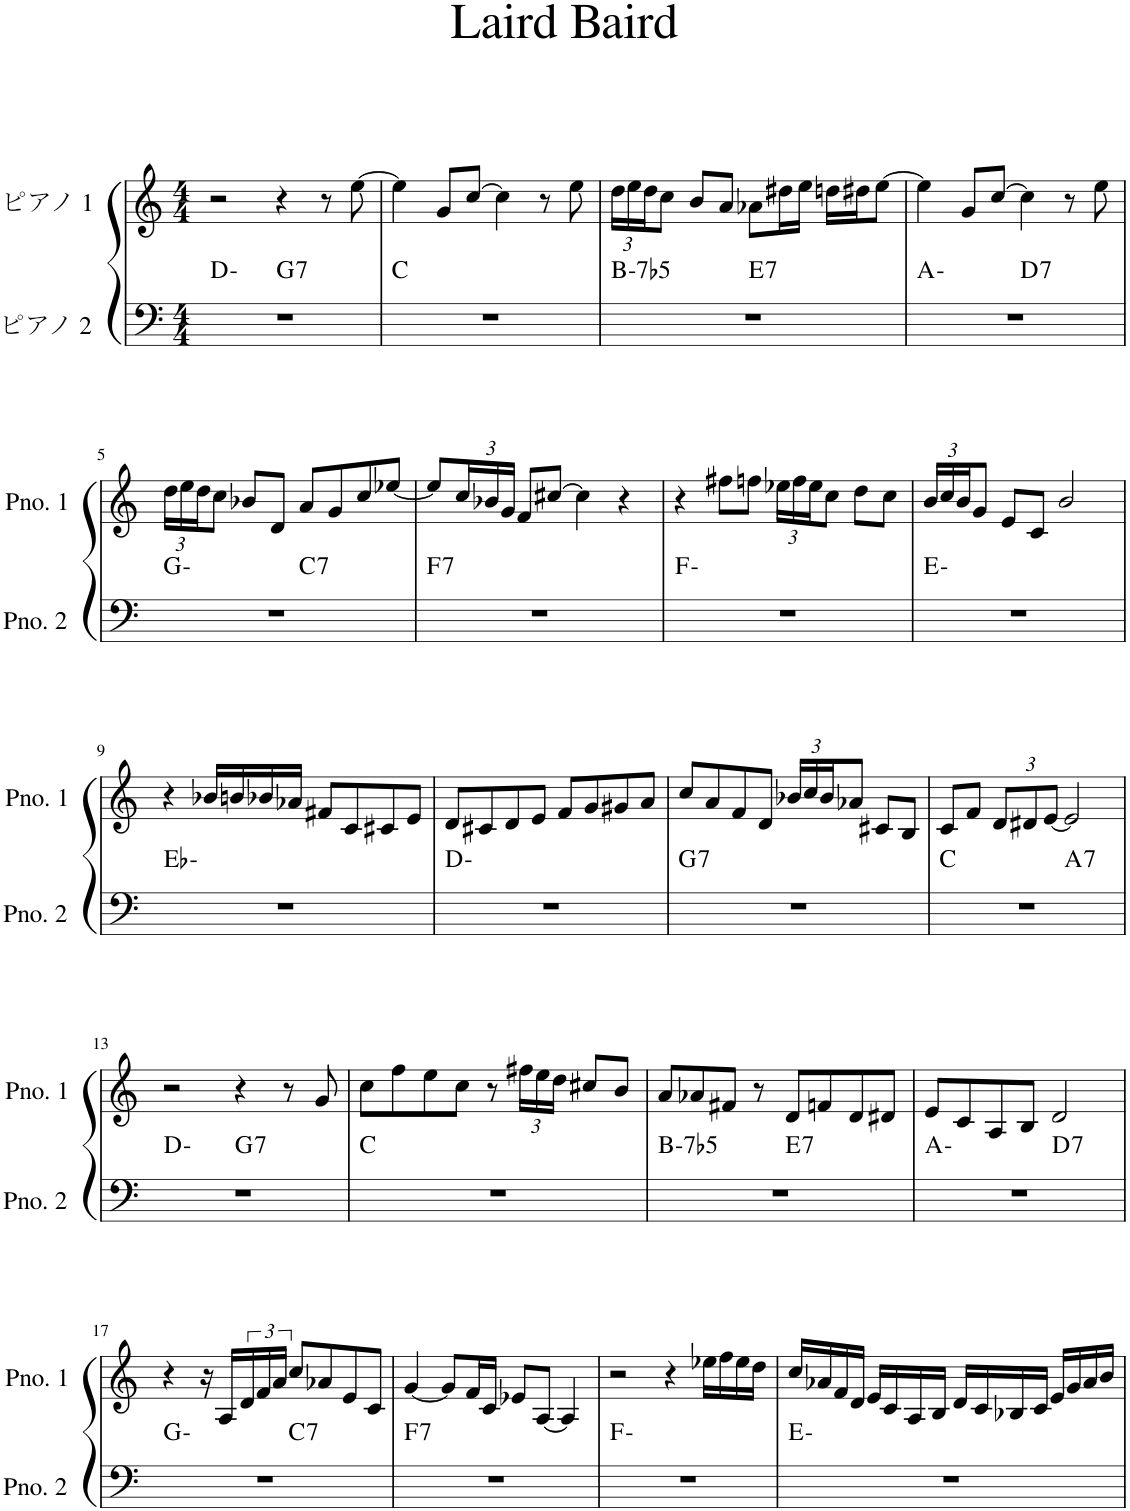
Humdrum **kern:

**kern	**harte	**kern
*part2	*part2	*part1
*staff2	*	*staff1
*I"ピアノ 2	*	*I"ピアノ 1
*clefF4	*	*clefG2
*k[]	*	*k[]
*M4/4	*	*M4/4
=1	=1	=1
*^	*	*
1r	2ryy	D:min	2r
!	!	!LO:H:kt=7	!
.	2ryy	G:7	4r
.	.	.	8r
.	.	.	[8ee\
*v	*v	*	*
=2	=2	=2
1r	C:maj	4ee\]
.	.	8g/L
.	.	[8cc/J
.	.	4cc\]
.	.	8r
.	.	8ee\
=3	=3	=3
*	*	*Xbrackettup
!	!LO:H:kt=-7b5	!
*^	*	*
1r	2ryy	B:hdim7	24dd\LL
.	.	.	24ee\
.	.	.	24dd\J
.	.	.	8cc\J
.	.	.	8b/L
.	.	.	8a/J
!	!	!LO:H:kt=7	!
.	2ryy	E:7	8a-X\L
.	.	.	16dd#X\L
.	.	.	16ee\JJ
.	.	.	16ddn\LL
.	.	.	16dd#X\J
.	.	.	[8ee\J
=4	=4	=4	=4
1r	2ryy	A:min	4ee\]
.	.	.	8g/L
.	.	.	[8cc/J
!	!	!LO:H:kt=7	!
.	2ryy	D:7	4cc\]
.	.	.	8r
.	.	.	8ee\
!!LO:LB:g=z
=5	=5	=5	=5
1r	2ryy	G:min	24dd\LL
.	.	.	24ee\
.	.	.	24dd\J
.	.	.	8cc\J
.	.	.	8b-X/L
.	.	.	8d/J
!	!	!LO:H:kt=7	!
.	2ryy	C:7	8a/L
.	.	.	8g/
.	.	.	8cc/
.	.	.	[8ee-X/J
=6	=6	=6	=6
!	!	!LO:H:kt=7	!
*v	*v	*	*
1r	F:7	8ee-/L]
.	.	24cc/L
.	.	24b-X/
.	.	24g/JJ
.	.	8f/L
.	.	[8cc#X/J
.	.	4cc#\]
.	.	4r
=7	=7	=7
1r	F:min	4r
.	.	8ff#X\L
.	.	8ffn\J
.	.	24ee-X\LL
.	.	24ff\
.	.	24ee-\J
.	.	8cc\J
.	.	8dd\L
.	.	8cc\J
=8	=8	=8
1r	E:min	24b/LL
.	.	24cc/
.	.	24b/J
.	.	8g/J
.	.	8e/L
.	.	8c/J
.	.	2b/
!!LO:LB:g=z
=9	=9	=9
1r	Eb:min	4r
.	.	16b-X/LL
.	.	16bn/
.	.	16b-X/
.	.	16a-X/JJ
.	.	8f#X/L
.	.	8c/
.	.	8c#X/
.	.	8e/J
=10	=10	=10
1r	D:min	8d/L
.	.	8c#X/
.	.	8d/
.	.	8e/J
.	.	8f/L
.	.	8g/
.	.	8g#X/
.	.	8a/J
=11	=11	=11
!	!LO:H:kt=7	!
1r	G:7	8cc/L
.	.	8a/
.	.	8f/
.	.	8d/J
.	.	24b-X/LL
.	.	24cc/
.	.	24b-/J
.	.	8a-X/J
.	.	8c#X/L
.	.	8B/J
=12	=12	=12
*^	*	*
1r	2ryy	C:maj	8c/L
.	.	.	8f/J
.	.	.	12d/L
.	.	.	12d#X/
.	.	.	[12e/J
!	!	!LO:H:kt=7	!
.	2ryy	A:7	2e/]
!!LO:LB:g=z
=13	=13	=13	=13
1r	2ryy	D:min	2r
!	!	!LO:H:kt=7	!
.	2ryy	G:7	4r
.	.	.	8r
.	.	.	8g/
*v	*v	*	*
=14	=14	=14
1r	C:maj	8cc\L
.	.	8ff\
.	.	8ee\
.	.	8cc\J
.	.	8r
.	.	24ff#X\LL
.	.	24ee\
.	.	24dd\JJ
.	.	8cc#X/L
.	.	8b/J
=15	=15	=15
!	!LO:H:kt=-7b5	!
*^	*	*
1r	2ryy	B:hdim7	8a/L
.	.	.	8a-X/
.	.	.	8f#X/J
.	.	.	8r
!	!	!LO:H:kt=7	!
.	2ryy	E:7	8d/L
.	.	.	8fn/
.	.	.	8d/
.	.	.	8d#X/J
=16	=16	=16	=16
1r	2ryy	A:min	8e/L
.	.	.	8c/
.	.	.	8A/
.	.	.	8B/J
!	!	!LO:H:kt=7	!
.	2ryy	D:7	2d/
!!LO:LB:g=z
=17	=17	=17	=17
1r	2ryy	G:min	4r
.	.	.	16r
.	.	.	16A/LL
*	*	*	*brackettup
.	.	.	24d/
.	.	.	24f/
.	.	.	24a/JJ
!	!	!LO:H:kt=7	!
.	2ryy	C:7	8cc/L
.	.	.	8a-X/
.	.	.	8e/
.	.	.	8c/J
=18	=18	=18	=18
!	!	!LO:H:kt=7	!
*v	*v	*	*
1r	F:7	[4g/
.	.	8g/L]
.	.	16f/L
.	.	16c/JJ
.	.	8e-X/L
.	.	[8A/J
.	.	4A/]
=19	=19	=19
1r	F:min	2r
.	.	4r
.	.	16ee-X\LL
.	.	16ff\
.	.	16ee-\
.	.	16dd\JJ
=20	=20	=20
1r	E:min	16cc/LL
.	.	16a-X/
.	.	16f/
.	.	16d/JJ
.	.	16e/LL
.	.	16c/
.	.	16A/
.	.	16B/JJ
.	.	16d/LL
.	.	16c/
.	.	16B-X/
.	.	16c/JJ
.	.	16e/LL
.	.	16g/
.	.	16a-/
.	.	16b/JJ
=	=	=
*-	*-	*-
